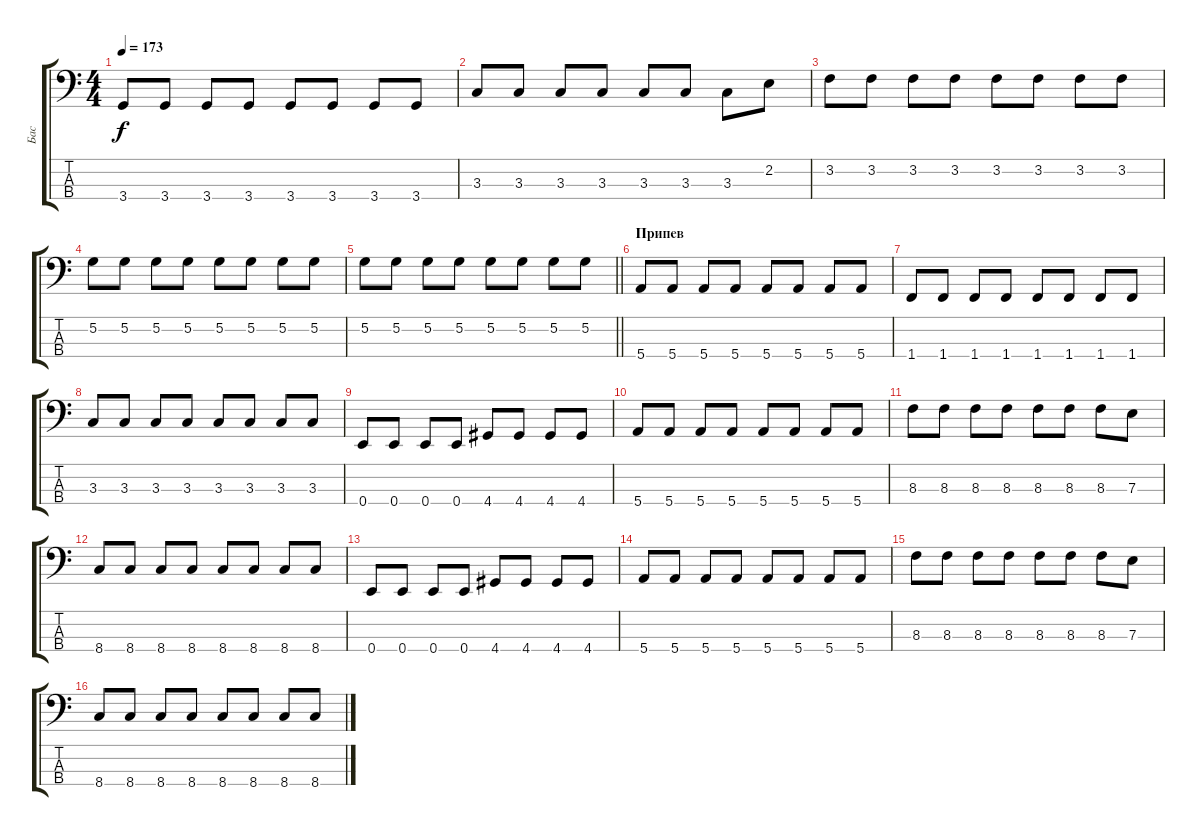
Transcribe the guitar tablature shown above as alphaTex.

\track ("Бас" "Бас") {instrument electricbassfinger}
\staff {score tabs}
\tuning (G2 D2 A1 E1) {hide}
\ts (4 4)
\tempo 173
\clef f4
\ks c
3.4.8{dy f} 3.4.8 3.4.8 3.4.8 3.4.8 3.4.8 3.4.8 3.4.8 |
3.3.8 3.3.8 3.3.8 3.3.8 3.3.8 3.3.8 3.3.8 2.2.8 |
3.2.8 3.2.8 3.2.8 3.2.8 3.2.8 3.2.8 3.2.8 3.2.8 |
5.2.8 5.2.8 5.2.8 5.2.8 5.2.8 5.2.8 5.2.8 5.2.8 |
\barLineRight lightlight
5.2.8 5.2.8 5.2.8 5.2.8 5.2.8 5.2.8 5.2.8 5.2.8 |
\section ("" "Припев")
5.4.8 5.4.8 5.4.8 5.4.8 5.4.8 5.4.8 5.4.8 5.4.8 |
1.4.8 1.4.8 1.4.8 1.4.8 1.4.8 1.4.8 1.4.8 1.4.8 |
3.3.8 3.3.8 3.3.8 3.3.8 3.3.8 3.3.8 3.3.8 3.3.8 |
0.4.8 0.4.8 0.4.8 0.4.8 4.4.8 4.4.8 4.4.8 4.4.8 |
5.4.8 5.4.8 5.4.8 5.4.8 5.4.8 5.4.8 5.4.8 5.4.8 |
8.3.8 8.3.8 8.3.8 8.3.8 8.3.8 8.3.8 8.3.8 7.3.8 |
8.4.8 8.4.8 8.4.8 8.4.8 8.4.8 8.4.8 8.4.8 8.4.8 |
0.4.8 0.4.8 0.4.8 0.4.8 4.4.8 4.4.8 4.4.8 4.4.8 |
5.4.8 5.4.8 5.4.8 5.4.8 5.4.8 5.4.8 5.4.8 5.4.8 |
8.3.8 8.3.8 8.3.8 8.3.8 8.3.8 8.3.8 8.3.8 7.3.8 |
8.4.8 8.4.8 8.4.8 8.4.8 8.4.8 8.4.8 8.4.8 8.4.8
